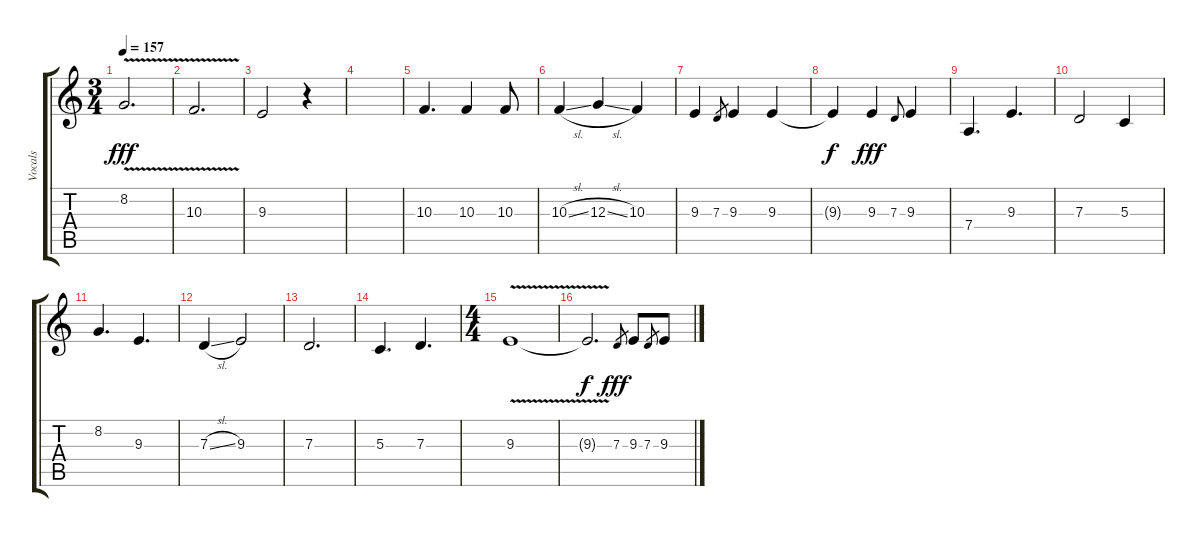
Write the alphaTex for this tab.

\track ("Vocals" "Vocals") {instrument lead6voice}
\staff {score tabs}
\tuning (E4 B3 G3 D3 A2 E2) {hide}
\ts (3 4)
\tempo 157
\clef g2
\ks c
8.2{v}.2{d dy fff} |
10.3{v}.2{d} |
9.3.2 r.4 |
|
10.3.4{d} 10.3.4 10.3.8 |
10.3{sl}.4 12.3{sl}.4 10.3.4 |
9.3.4 7.3.8{gr} 9.3.4 9.3.4 |
9.3{t}.4{dy f} 9.3.4{dy fff} 7.3.8{gr onbeat} 9.3.4 |
7.4.4{d} 9.3.4{d} |
7.3.2 5.3.4 |
8.2.4{d} 9.3.4{d} |
7.3{sl}.4 9.3.2 |
7.3.2{d} |
5.3.4{d} 7.3.4{d} |
\ts (4 4)
9.3{v}.1 |
9.3{t}.2{d dy f} 7.3.8{gr dy fff} 9.3.8 7.3.8{gr} 9.3.8
